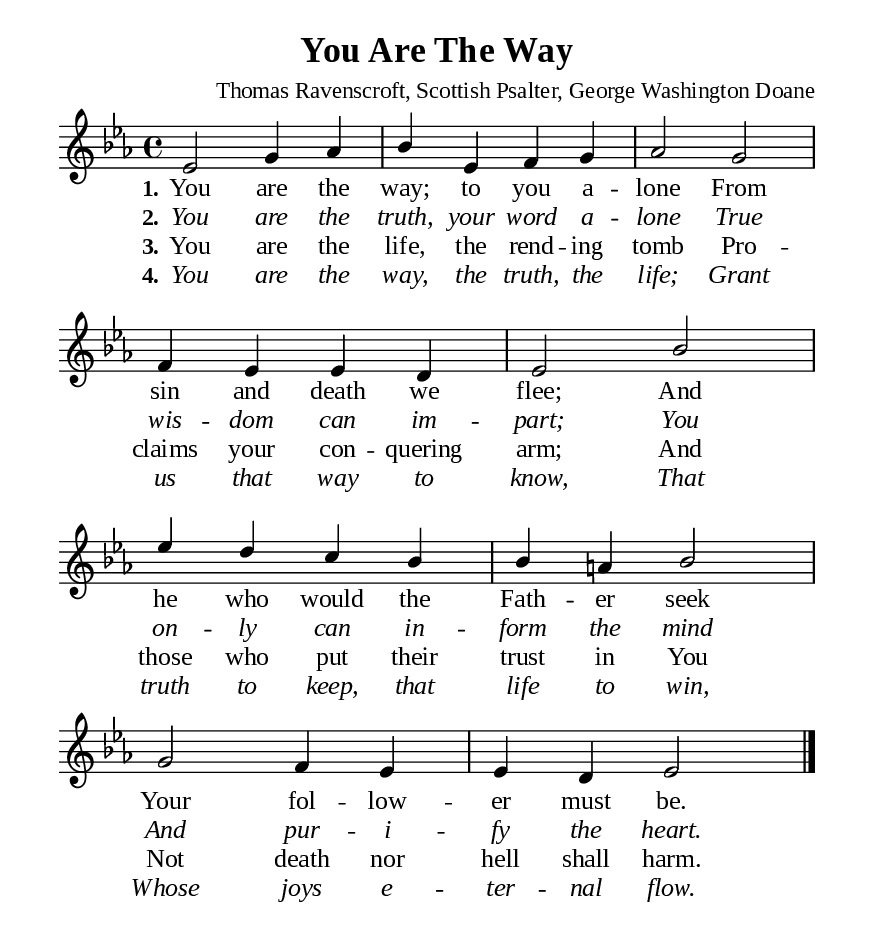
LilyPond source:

\version "2.18.2"

\header {
  title = "You Are The Way"
  composer = "Thomas Ravenscroft, Scottish Psalter, George Washington Doane"
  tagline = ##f
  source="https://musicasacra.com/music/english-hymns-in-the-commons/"
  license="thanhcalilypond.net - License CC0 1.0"
}

global= {
  \key ees \major
  \time 4/4
  \override Score.BarNumber.break-visibility = ##(#f #f #f)
  \override Lyrics.LyricSpace.minimum-distance = #3.0
}

\paper {
  #(set-paper-size "a5")
  top-margin = 10\mm
  bottom-margin = 5\mm
  left-margin = 10\mm
  right-margin = 10\mm
  indent = #0
  #(define fonts
	 (make-pango-font-tree "Liberation Serif"
	 		       "Liberation Serif"
			       "Liberation Serif"
			       (/ 20 20)))
  system-system-spacing = #'((basic-distance . 3) (padding . 3))
}

printItalic = \with {
  \override LyricText.font-shape = #'italic
}

% Verse music
musicVerseSoprano = \relative c' {
  ees2 g4 aes |
  bes ees, f g |
  aes2 g |
  f4 ees ees d |
  ees2 bes' |
  ees4 d c bes |
  bes a! bes2 |
  g f4 ees |
  ees d ees2 \bar "|."
}

% Verse lyrics
verseOne = \lyricmode {
  \set stanza = #"1."
  You are the way; to you a -- lone
  From sin and death we flee;
  And he who would the Fath -- er seek
  Your fol -- low -- er must be.
}

verseTwo = \lyricmode {
  \set stanza = #"2."
  You are the truth, your word a -- lone
  True wis -- dom can im -- part;
  You on -- ly can in -- form the mind
  And pur -- i -- fy the heart.
}

verseThree = \lyricmode {
  \set stanza = #"3."
  You are the life, the rend -- ing tomb
  Pro -- claims your con -- quering arm;
  And those who put their trust in You
  Not death nor hell shall harm.
}

verseFour = \lyricmode {
  \set stanza = #"4."
  You are the way, the truth, the life;
  Grant us that way to know,
  That truth to keep, that life to win,
  Whose joys e -- ter -- nal flow.
}

% Layout
\score {
    \new ChoirStaff <<
      \new Staff <<
        \clef "treble"
        \new Voice = "sopranos" { \global \stemUp \slurUp \musicVerseSoprano }
      >>
      \new Lyrics \lyricsto sopranos \verseOne
      \new Lyrics \printItalic \lyricsto sopranos \verseTwo
      \new Lyrics \lyricsto sopranos \verseThree
      \new Lyrics \printItalic \lyricsto sopranos \verseFour
    >>
}
